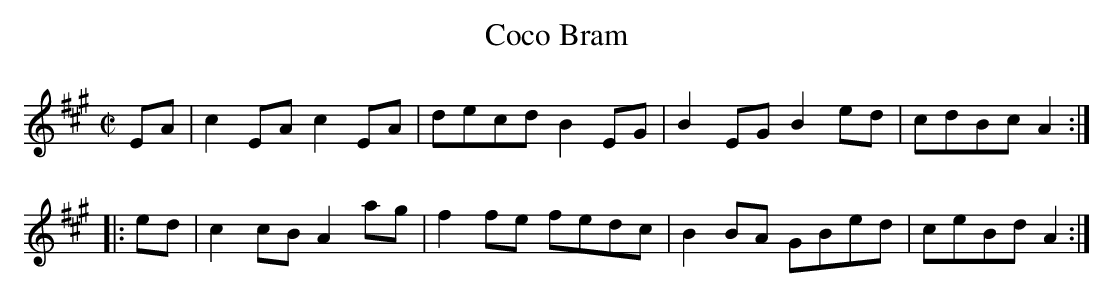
X:1
T:Coco Bram
M:C|
L:1/8
K:A
EA|c2 EA c2 EA|decd B2 EG|B2 EG B2 ed|cdBc A2:|
|:ed|c2 cB A2 ag|f2 fe fedc|B2 BA GBed|ceBd A2:|]
